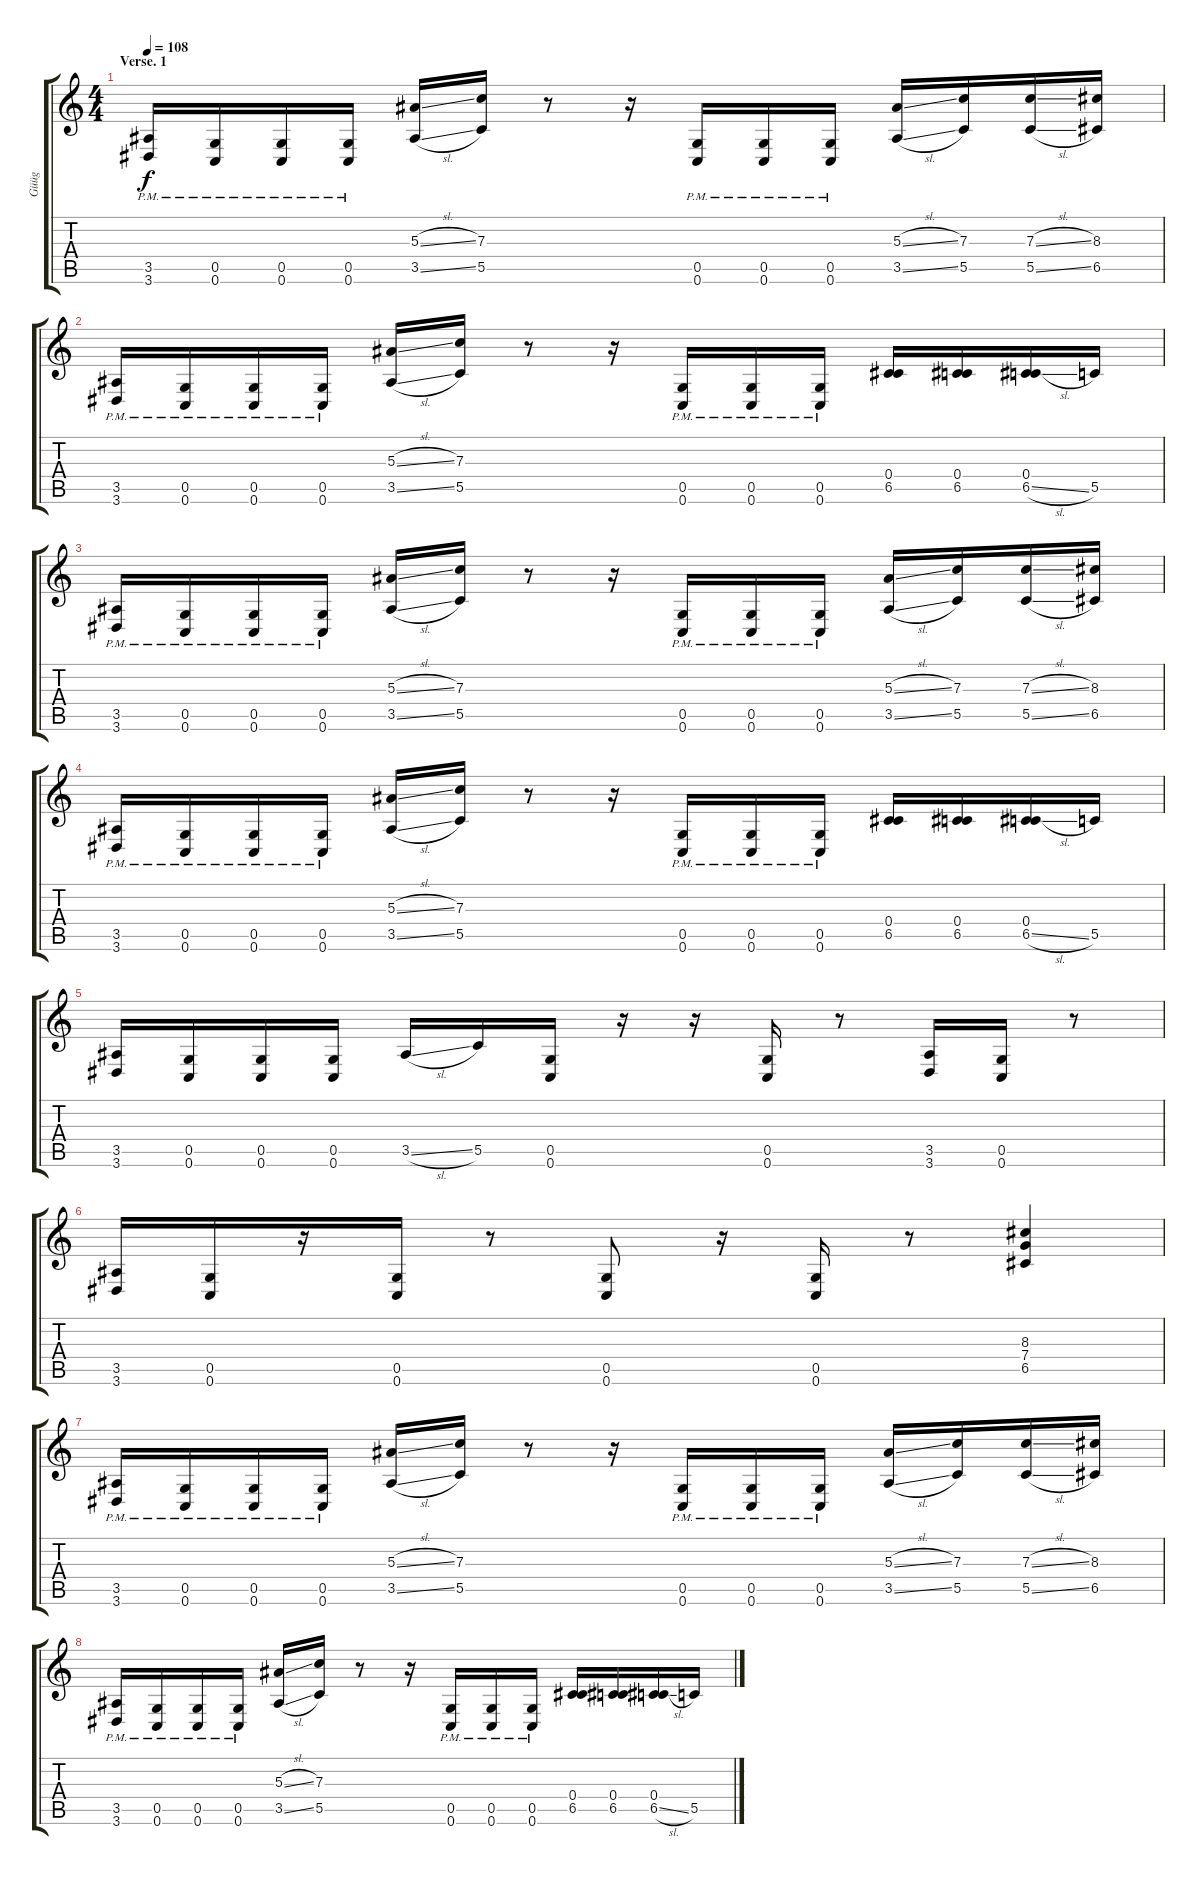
\track ("Güüg" "Güüg") {instrument distortionguitar}
\staff {score tabs}
\tuning (D4 A3 F3 C3 G2 C2) {hide}
\ts (4 4)
\section ("" "Verse. 1")
\tempo 108
\clef g2
\ks c
(3.5{pm} 3.6{pm}).16{dy f} (0.5{pm} 0.6{pm}).16 (0.5{pm} 0.6{pm}).16 (0.5{pm} 0.6{pm}).16 (5.3{sl} 3.5{sl}).16 (7.3 5.5).16 r.8 r.16 (0.5{pm} 0.6{pm}).16 (0.5{pm} 0.6{pm}).16 (0.5{pm} 0.6{pm}).16 (5.3{sl} 3.5{sl}).16 (7.3 5.5).16 (7.3{sl} 5.5{sl}).16 (8.3 6.5).16 |
(3.5{pm} 3.6{pm}).16 (0.5{pm} 0.6{pm}).16 (0.5{pm} 0.6{pm}).16 (0.5{pm} 0.6{pm}).16 (5.3{sl} 3.5{sl}).16 (7.3 5.5).16 r.8 r.16 (0.5{pm} 0.6{pm}).16 (0.5{pm} 0.6{pm}).16 (0.5{pm} 0.6{pm}).16 (0.4 6.5).16 (0.4 6.5).16 (0.4 6.5{sl}).16 5.5.16 |
(3.5{pm} 3.6{pm}).16 (0.5{pm} 0.6{pm}).16 (0.5{pm} 0.6{pm}).16 (0.5{pm} 0.6{pm}).16 (5.3{sl} 3.5{sl}).16 (7.3 5.5).16 r.8 r.16 (0.5{pm} 0.6{pm}).16 (0.5{pm} 0.6{pm}).16 (0.5{pm} 0.6{pm}).16 (5.3{sl} 3.5{sl}).16 (7.3 5.5).16 (7.3{sl} 5.5{sl}).16 (8.3 6.5).16 |
(3.5{pm} 3.6{pm}).16 (0.5{pm} 0.6{pm}).16 (0.5{pm} 0.6{pm}).16 (0.5{pm} 0.6{pm}).16 (5.3{sl} 3.5{sl}).16 (7.3 5.5).16 r.8 r.16 (0.5{pm} 0.6{pm}).16 (0.5{pm} 0.6{pm}).16 (0.5{pm} 0.6{pm}).16 (0.4 6.5).16 (0.4 6.5).16 (0.4 6.5{sl}).16 5.5.16 |
(3.5 3.6).16 (0.5 0.6).16 (0.5 0.6).16 (0.5 0.6).16 3.5{sl}.16 5.5.16 (0.5 0.6).16 r.16 r.16 (0.5 0.6).16 r.8 (3.5 3.6).16 (0.5 0.6).16 r.8 |
(3.5 3.6).16 (0.5 0.6).16 r.16 (0.5 0.6).16 r.8 (0.5 0.6).8 r.16 (0.5 0.6).16 r.8 (8.3 7.4 6.5).4 |
(3.5{pm} 3.6{pm}).16 (0.5{pm} 0.6{pm}).16 (0.5{pm} 0.6{pm}).16 (0.5{pm} 0.6{pm}).16 (5.3{sl} 3.5{sl}).16 (7.3 5.5).16 r.8 r.16 (0.5{pm} 0.6{pm}).16 (0.5{pm} 0.6{pm}).16 (0.5{pm} 0.6{pm}).16 (5.3{sl} 3.5{sl}).16 (7.3 5.5).16 (7.3{sl} 5.5{sl}).16 (8.3 6.5).16 |
(3.5{pm} 3.6{pm}).16 (0.5{pm} 0.6{pm}).16 (0.5{pm} 0.6{pm}).16 (0.5{pm} 0.6{pm}).16 (5.3{sl} 3.5{sl}).16 (7.3 5.5).16 r.8 r.16 (0.5{pm} 0.6{pm}).16 (0.5{pm} 0.6{pm}).16 (0.5{pm} 0.6{pm}).16 (0.4 6.5).16 (0.4 6.5).16 (0.4 6.5{sl}).16 5.5.16
